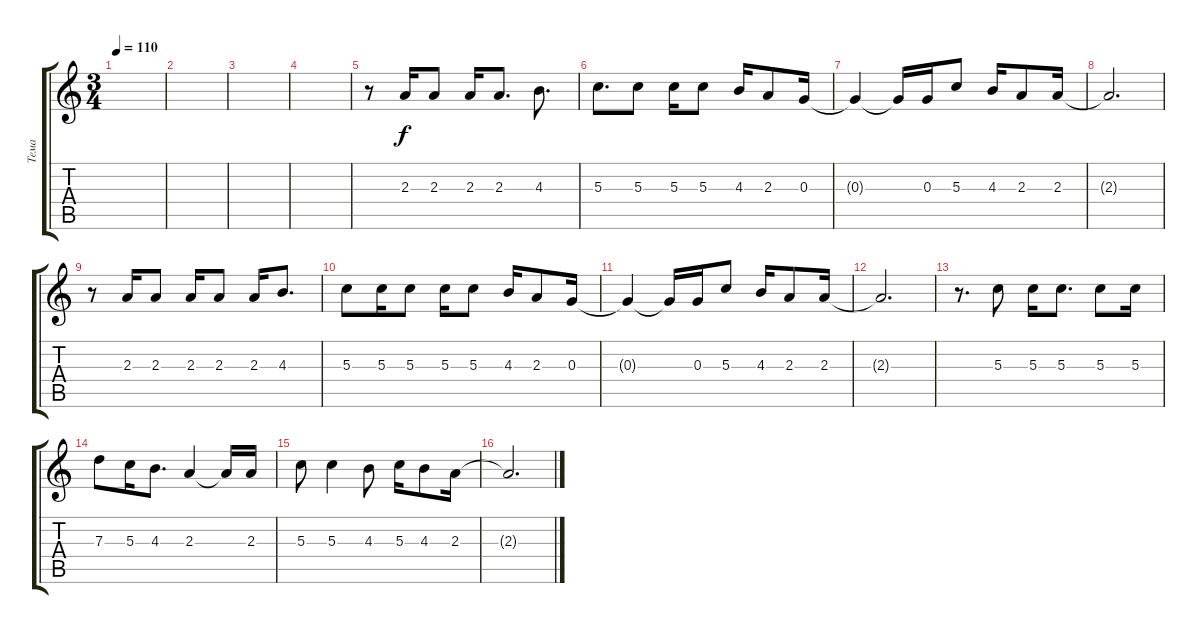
\track ("Тема" "Тема") {instrument electricguitarjazz}
\staff {score tabs}
\tuning (E4 B3 G3 D3 A2 E2) {hide}
\ts (3 4)
\tempo 110
\clef g2
\ks c
|
|
|
|
r.8 2.3.16 2.3.8 2.3.16 2.3.8{d} 4.3.8{d} |
5.3.8{d} 5.3.8 5.3.16 5.3.8 4.3.16 2.3.8 0.3.16 |
0.3{t}.4 0.3{t}.16 0.3.16 5.3.8 4.3.16 2.3.8 2.3.16 |
2.3{t}.2{d} |
r.8 2.3.16 2.3.8 2.3.16 2.3.8 2.3.16 4.3.8{d} |
5.3.8 5.3.16 5.3.8 5.3.16 5.3.8 4.3.16 2.3.8 0.3.16 |
0.3{t}.4 0.3{t}.16 0.3.16 5.3.8 4.3.16 2.3.8 2.3.16 |
2.3{t}.2{d} |
r.8{d} 5.3.8 5.3.16 5.3.8{d} 5.3.8 5.3.16 |
7.3.8 5.3.16 4.3.8{d} 2.3.4 2.3{t}.16 2.3.16 |
5.3.8 5.3.4 4.3.8 5.3.16 4.3.8 2.3.16 |
2.3{t}.2{d}
